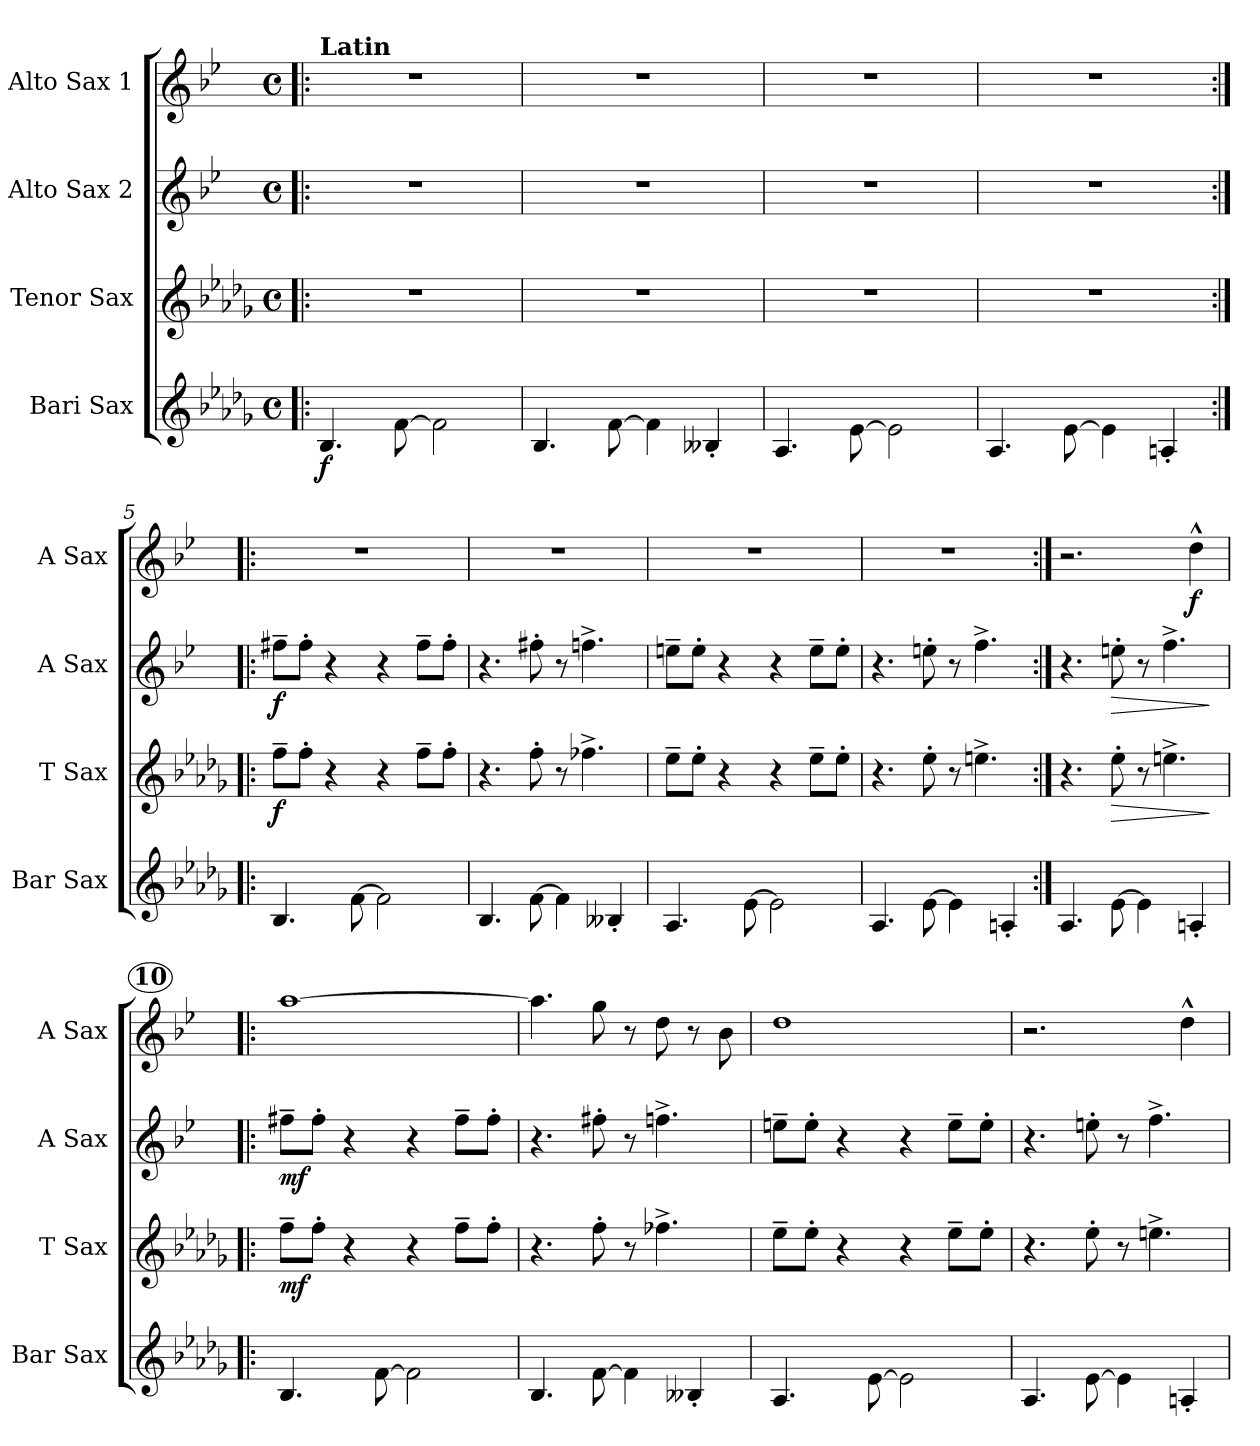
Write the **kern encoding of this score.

**kern	**dynam	**kern	**dynam	**kern	**dynam	**kern	**dynam
*part4	*part4	*part3	*part3	*part2	*part2	*part1	*part1
*staff4	*staff4	*staff3	*staff3	*staff2	*staff2	*staff1	*staff1
*I"Bari Sax	*	*I"Tenor Sax	*	*I"Alto Sax 2	*	*I"Alto Sax 1	*
*I'Bar Sax	*	*I'T Sax	*	*I'A Sax	*	*I'A Sax	*
*clefG2	*	*clefG2	*	*clefG2	*	*clefG2	*
*ITrd12c21	*	*ITrd8c14	*	*ITrd5c9	*	*ITrd5c9	*
*k[b-e-a-d-g-]	*	*k[b-e-a-d-g-]	*	*k[b-e-a-d-g-]	*	*k[b-e-a-d-g-]	*
*D-:	*	*D-:	*	*D-:	*	*D-:	*
*M4/4	*	*M4/4	*	*M4/4	*	*M4/4	*
*met(c)	*	*met(c)	*	*met(c)	*	*met(c)	*
*MM252	*	*MM252	*	*MM252	*	*MM252	*
=1!|:	=1!|:	=1!|:	=1!|:	=1!|:	=1!|:	=1!|:	=1!|:
!	!	!	!	!	!	!LO:TX:a:B:t=Latin	!
!	!LO:DY:b	!	!	!	!	!	!
4.BB-/	f	1r	.	1r	.	1r	.
[8F\	.	.	.	.	.	.	.
2F\]	.	.	.	.	.	.	.
=2	=2	=2	=2	=2	=2	=2	=2
4.BB-/	.	1r	.	1r	.	1r	.
[8F\	.	.	.	.	.	.	.
4F\]	.	.	.	.	.	.	.
4BB--X'</	.	.	.	.	.	.	.
=3	=3	=3	=3	=3	=3	=3	=3
4.AA-/	.	1r	.	1r	.	1r	.
[8E-\	.	.	.	.	.	.	.
2E-\]	.	.	.	.	.	.	.
=4	=4	=4	=4	=4	=4	=4	=4
4.AA-/	.	1r	.	1r	.	1r	.
[8E-\	.	.	.	.	.	.	.
4E-\]	.	.	.	.	.	.	.
4AAn'</	.	.	.	.	.	.	.
!!LO:LB:g=z
=5:|!|:	=5:|!|:	=5:|!|:	=5:|!|:	=5:|!|:	=5:|!|:	=5:|!|:	=5:|!|:
!	!	!	!LO:DY:b	!	!LO:DY:b	!	!
4.BB-/	.	8f~>\L	f	8an~>\L	f	1r	.
.	.	8f'>\J	.	8a'>\J	.	.	.
.	.	4r	.	4r	.	.	.
[8F\	.	.	.	.	.	.	.
2F\]	.	4r	.	4r	.	.	.
.	.	8f~>\L	.	8a~>\L	.	.	.
.	.	8f'>\J	.	8a'>\J	.	.	.
=6	=6	=6	=6	=6	=6	=6	=6
4.BB-/	.	4.r	.	4.r	.	1r	.
[8F\	.	8f'>\	.	8an'>\	.	.	.
4F\]	.	8r	.	8r	.	.	.
.	.	4.f-X^>\	.	4.a-X^>\	.	.	.
4BB--X'</	.	.	.	.	.	.	.
=7	=7	=7	=7	=7	=7	=7	=7
4.AA-/	.	8e-~>\L	.	8gn~>\L	.	1r	.
.	.	8e-'>\J	.	8g'>\J	.	.	.
.	.	4r	.	4r	.	.	.
[8E-\	.	.	.	.	.	.	.
2E-\]	.	4r	.	4r	.	.	.
.	.	8e-~>\L	.	8g~>\L	.	.	.
.	.	8e-'>\J	.	8g'>\J	.	.	.
=8	=8	=8	=8	=8	=8	=8	=8
4.AA-/	.	4.r	.	4.r	.	1r	.
[8E-\	.	8e-'>\	.	8gn'>\	.	.	.
4E-\]	.	8r	.	8r	.	.	.
.	.	4.en^>\	.	4.a-^>\	.	.	.
4AAn'</	.	.	.	.	.	.	.
=9:|!	=9:|!	=9:|!	=9:|!	=9:|!	=9:|!	=9:|!	=9:|!
4.AA-/	.	4.r	.	4.r	.	2.r	.
!	!	!	!LO:HP:b	!	!LO:HP:b	!	!
[8E-\	.	8e-'>\	>	8gn'>\	>	.	.
4E-\]	.	8r	.	8r	.	.	.
.	.	4.en^>\	.	4.a-^>\	.	.	.
!	!	!	!	!	!	!	!LO:DY:b
4AAn'</	.	.	.	.	.	4f^^>\	f
.	.	.	]	.	]	.	.
!!LO:PB:g=z
!!LO:REH:place=s1:a:B:enc=circle:fs=12:t=10
=10!|:	=10!|:	=10!|:	=10!|:	=10!|:	=10!|:	=10!|:	=10!|:
!	!	!	!LO:DY:b	!	!LO:DY:b	!	!
4.BB-/	.	8f~>\L	mf	8an~>\L	mf	[1cc	.
.	.	8f'>\J	.	8a'>\J	.	.	.
.	.	4r	.	4r	.	.	.
[8F\	.	.	.	.	.	.	.
2F\]	.	4r	.	4r	.	.	.
.	.	8f~>\L	.	8a~>\L	.	.	.
.	.	8f'>\J	.	8a'>\J	.	.	.
=11	=11	=11	=11	=11	=11	=11	=11
4.BB-/	.	4.r	.	4.r	.	4.cc\]	.
[8F\	.	8f'>\	.	8an'>\	.	8b-\	.
4F\]	.	8r	.	8r	.	8r	.
.	.	4.f-X^>\	.	4.a-X^>\	.	8f\	.
4BB--X'</	.	.	.	.	.	8r	.
.	.	.	.	.	.	8d-\	.
=12	=12	=12	=12	=12	=12	=12	=12
4.AA-/	.	8e-~>\L	.	8gn~>\L	.	1f	.
.	.	8e-'>\J	.	8g'>\J	.	.	.
.	.	4r	.	4r	.	.	.
[8E-\	.	.	.	.	.	.	.
2E-\]	.	4r	.	4r	.	.	.
.	.	8e-~>\L	.	8g~>\L	.	.	.
.	.	8e-'>\J	.	8g'>\J	.	.	.
=13	=13	=13	=13	=13	=13	=13	=13
4.AA-/	.	4.r	.	4.r	.	2.r	.
[8E-\	.	8e-'>\	.	8gn'>\	.	.	.
4E-\]	.	8r	.	8r	.	.	.
.	.	4.en^>\	.	4.a-^>\	.	.	.
4AAn'</	.	.	.	.	.	4f^^>\	.
=	=	=	=	=	=	=	=
*-	*-	*-	*-	*-	*-	*-	*-
